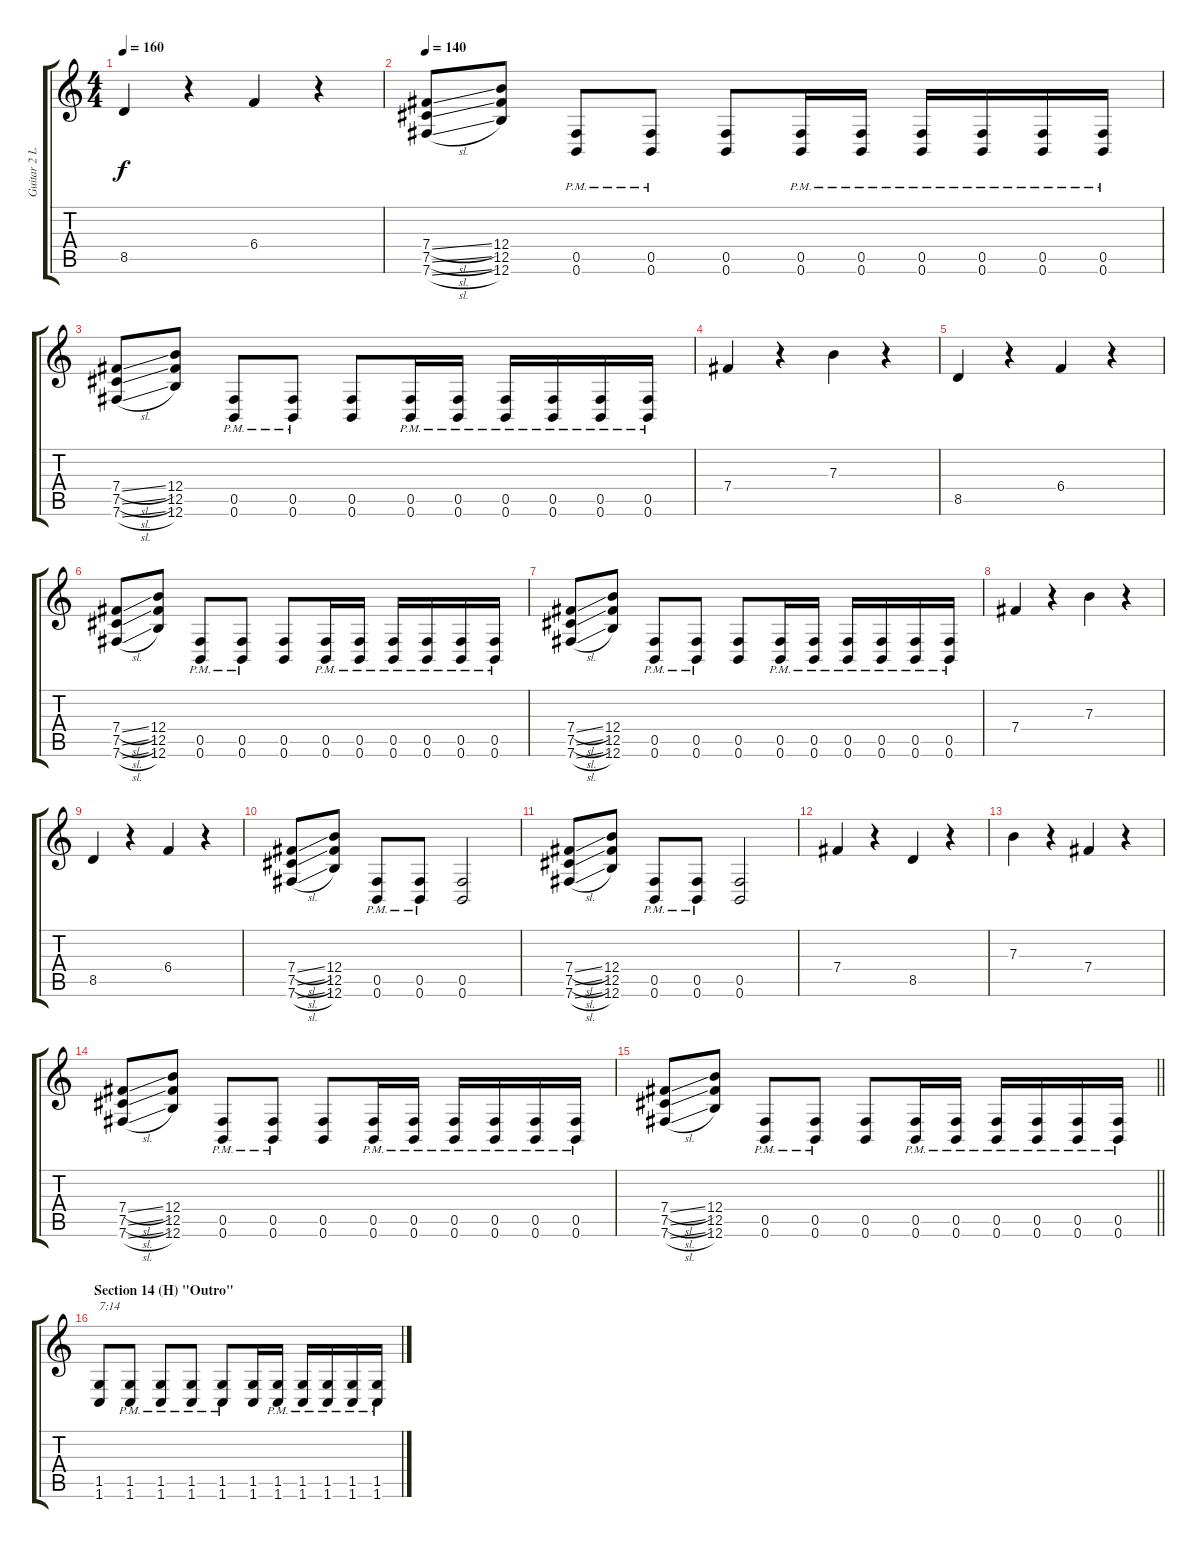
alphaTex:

\track ("Guitar 2 Lead" "Guitar 2 L") {instrument distortionguitar}
\staff {score tabs}
\tuning (E4 B3 E3 B2 Gb2 B1) {hide}
\ts (4 4)
\tempo 160
\clef g2
\ks c
8.5.4{dy f} r.4 6.4.4 r.4 |
\tempo 140
(7.4{sl} 7.5{sl} 7.6{sl}).8 (12.4 12.5 12.6).8 (0.5{pm} 0.6).8 (0.5{pm} 0.6).8 (0.5 0.6).8 (0.5{pm} 0.6).16 (0.5{pm} 0.6).16 (0.5{pm} 0.6).16 (0.5{pm} 0.6).16 (0.5{pm} 0.6{pm}).16 (0.5{pm} 0.6{pm}).16 |
(7.4{sl} 7.5{sl} 7.6{sl}).8 (12.4 12.5 12.6).8 (0.5{pm} 0.6).8 (0.5{pm} 0.6).8 (0.5 0.6).8 (0.5{pm} 0.6{pm}).16 (0.5{pm} 0.6{pm}).16 (0.5{pm} 0.6{pm}).16 (0.5{pm} 0.6{pm}).16 (0.5{pm} 0.6{pm}).16 (0.5{pm} 0.6{pm}).16 |
7.4.4 r.4 7.3.4 r.4 |
8.5.4 r.4 6.4.4 r.4 |
(7.4{sl} 7.5{sl} 7.6{sl}).8 (12.4 12.5 12.6).8 (0.5{pm} 0.6).8 (0.5{pm} 0.6).8 (0.5 0.6).8 (0.5{pm} 0.6).16 (0.5{pm} 0.6).16 (0.5{pm} 0.6).16 (0.5{pm} 0.6).16 (0.5{pm} 0.6{pm}).16 (0.5{pm} 0.6{pm}).16 |
(7.4{sl} 7.5{sl} 7.6{sl}).8 (12.4 12.5 12.6).8 (0.5{pm} 0.6).8 (0.5{pm} 0.6).8 (0.5 0.6).8 (0.5{pm} 0.6{pm}).16 (0.5{pm} 0.6{pm}).16 (0.5{pm} 0.6{pm}).16 (0.5{pm} 0.6{pm}).16 (0.5{pm} 0.6{pm}).16 (0.5{pm} 0.6{pm}).16 |
7.4.4 r.4 7.3.4 r.4 |
8.5.4 r.4 6.4.4 r.4 |
(7.4{sl} 7.5{sl} 7.6{sl}).8 (12.4 12.5 12.6).8 (0.5{pm} 0.6).8 (0.5{pm} 0.6).8 (0.5 0.6).2 |
(7.4{sl} 7.5{sl} 7.6{sl}).8 (12.4 12.5 12.6).8 (0.5{pm} 0.6).8 (0.5{pm} 0.6).8 (0.5 0.6).2 |
7.4.4 r.4 8.5.4 r.4 |
7.3.4 r.4 7.4.4 r.4 |
(7.4{sl} 7.5{sl} 7.6{sl}).8 (12.4 12.5 12.6).8 (0.5{pm} 0.6).8 (0.5{pm} 0.6).8 (0.5 0.6).8 (0.5{pm} 0.6).16 (0.5{pm} 0.6).16 (0.5{pm} 0.6).16 (0.5{pm} 0.6).16 (0.5{pm} 0.6{pm}).16 (0.5{pm} 0.6{pm}).16 |
\barLineRight lightlight
(7.4{sl} 7.5{sl} 7.6{sl}).8 (12.4 12.5 12.6).8 (0.5{pm} 0.6).8 (0.5{pm} 0.6).8 (0.5 0.6).8 (0.5{pm} 0.6{pm}).16 (0.5{pm} 0.6{pm}).16 (0.5{pm} 0.6{pm}).16 (0.5{pm} 0.6{pm}).16 (0.5{pm} 0.6{pm}).16 (0.5{pm} 0.6{pm}).16 |
\section ("" "Section 14 (H) \"Outro\"")
(1.5 1.6).8{txt "7:14"} (1.5{pm} 1.6{pm}).8 (1.5{pm} 1.6{pm}).8 (1.5{pm} 1.6{pm}).8 (1.5{pm} 1.6{pm}).8 (1.5 1.6).16 (1.5{pm} 1.6{pm}).16 (1.5{pm} 1.6{pm}).16 (1.5{pm} 1.6{pm}).16 (1.5{pm} 1.6{pm}).16 (1.5{pm} 1.6{pm}).16
